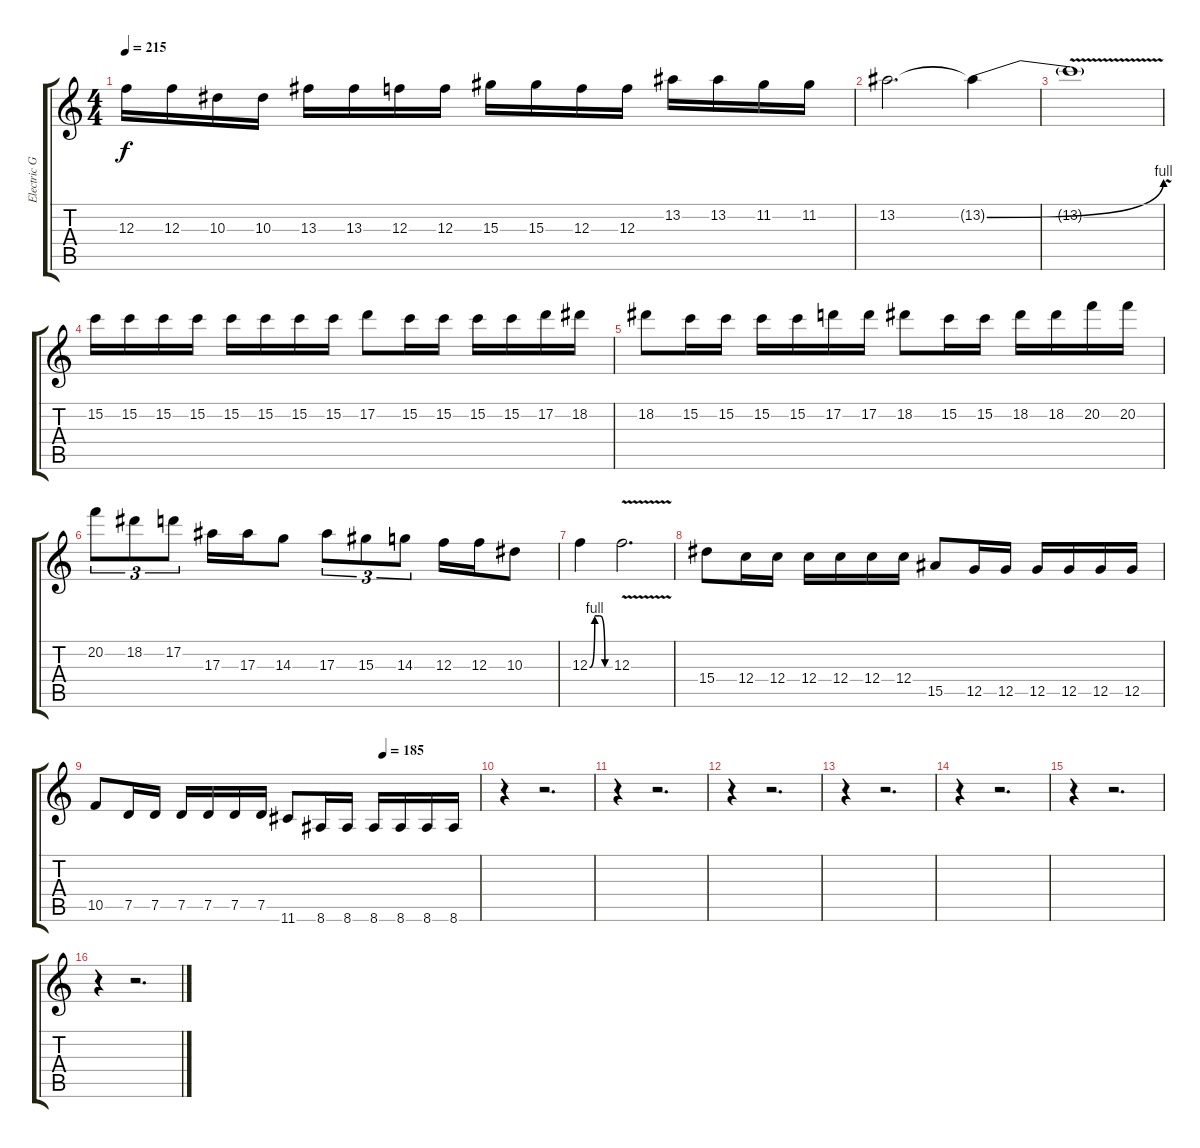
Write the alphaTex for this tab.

\track ("Electric Guitar" "Electric G") {instrument distortionguitar}
\staff {score tabs}
\tuning (D4 A3 F3 C3 G2 D2) {hide}
\ts (4 4)
\tempo 215
\clef g2
\ks c
12.3.16{dy f} 12.3.16 10.3.16 10.3.16 13.3.16 13.3.16 12.3.16 12.3.16 15.3.16 15.3.16 12.3.16 12.3.16 13.2.16 13.2.16 11.2.16 11.2.16 |
13.2.2{d} 13.2{be (bend 0 0 60 4) t}.4 |
13.2{v t}.1 |
15.2.16 15.2.16 15.2.16 15.2.16 15.2.16 15.2.16 15.2.16 15.2.16 17.2.8 15.2.16 15.2.16 15.2.16 15.2.16 17.2.16 18.2.16 |
18.2.8 15.2.16 15.2.16 15.2.16 15.2.16 17.2.16 17.2.16 18.2.8 15.2.16 15.2.16 18.2.16 18.2.16 20.2.16 20.2.16 |
20.2.8{tu (3 2)} 18.2.8{tu (3 2)} 17.2.8{tu (3 2)} 17.3.16 17.3.16 14.3.8 17.3.8{tu (3 2)} 15.3.8{tu (3 2)} 14.3.8{tu (3 2)} 12.3.16 12.3.16 10.3.8 |
12.3{be (custom 0 0 15 4 30 4 45 0 60 0)}.4 12.3{v}.2{d} |
15.4.8 12.4.16 12.4.16 12.4.16 12.4.16 12.4.16 12.4.16 15.5.8 12.5.16 12.5.16 12.5.16 12.5.16 12.5.16 12.5.16 |
\tempo (185 0.75)
10.5.8 7.5.16 7.5.16 7.5.16 7.5.16 7.5.16 7.5.16 11.6.8 8.6.16 8.6.16 8.6.16 8.6.16 8.6.16 8.6.16 |
r.4 r.2{d} |
r.4 r.2{d} |
r.4 r.2{d} |
r.4 r.2{d} |
r.4 r.2{d} |
r.4 r.2{d} |
r.4 r.2{d}
